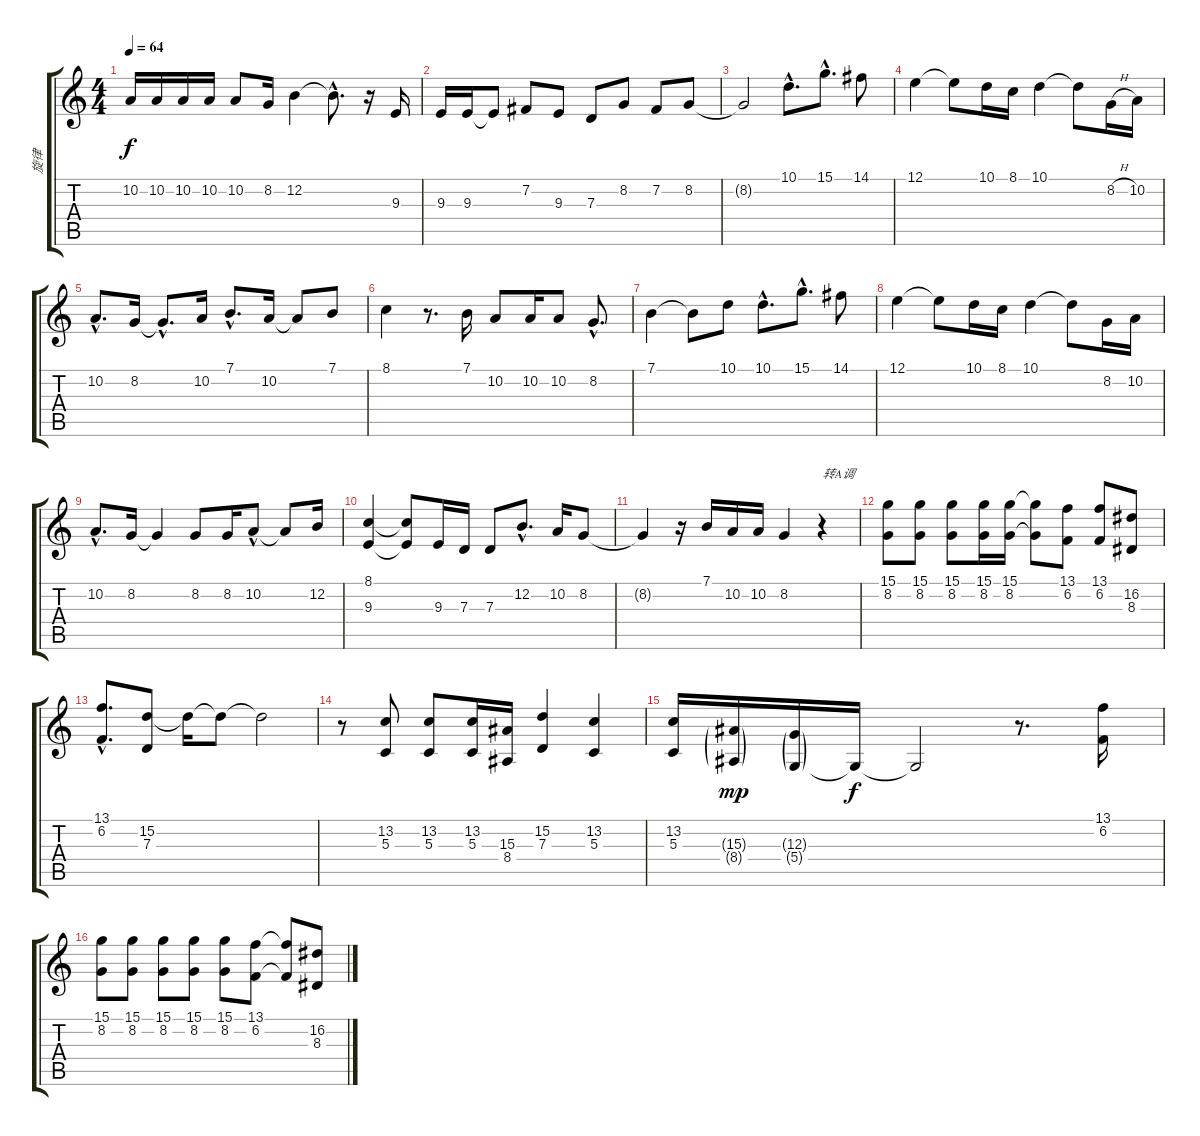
\track ("旋律" "旋律") {instrument honkytonkpiano}
\staff {score tabs}
\tuning (E4 B3 G3 D3 A2 E2) {hide}
\ts (4 4)
\tempo 64
\clef g2
\ks c
10.2.16{dy f} 10.2.16 10.2.16 10.2.16 10.2.8 8.2.16 12.2.4 12.2{hac t}.8{d} r.16 9.3.16 |
9.3.16 9.3.16 9.3{t}.8 7.2.8 9.3.8 7.3.8 8.2.8 7.2.8 8.2.8 |
8.2{t}.2 10.1{hac}.8{d} 15.1{hac}.8{d} 14.1.8 |
12.1.4 12.1{t}.8 10.1.16 8.1.16 10.1.4 10.1{t}.8 8.2{h}.16 10.2.16 |
10.2{hac}.8{d} 8.2.16 8.2{hac t}.8{d} 10.2.16 7.1{hac}.8{d} 10.2.16 10.2{t}.8 7.1.8 |
8.1.4 r.8{d} 7.1.16 10.2.8 10.2.16 10.2.8 8.2{hac}.8{d} |
7.1.4 7.1{t}.8 10.1.8 10.1{hac}.8{d} 15.1{hac}.8{d} 14.1.8 |
12.1.4 12.1{t}.8 10.1.16 8.1.16 10.1.4 10.1{t}.8 8.2.16 10.2.16 |
10.2{hac}.8{d} 8.2.16 8.2{t}.4 8.2.8 8.2.16 10.2{hac}.8 10.2{t}.8 12.2.16 |
(8.1 9.3).4 (8.1{t} 9.3{t}).8 9.3.16 7.3.16 7.3.8 12.2{hac}.8{d} 10.2.16 8.2.8 |
8.2{t}.4 r.16 7.1.16 10.2.16 10.2.16 8.2.4 r.4{txt "转A调"} |
(15.1 8.2).8 (15.1 8.2).8 (15.1 8.2).8 (15.1 8.2).16 (15.1 8.2).16 (15.1{t} 8.2{t}).8 (13.1 6.2).8 (13.1 6.2).8 (16.2 8.3).8 |
(13.1{hac} 6.2{hac}).8{d} (15.2 7.3).8 15.2{t}.16 15.2{t}.8 15.2{t}.2 |
r.8 (13.2 5.3).8 (13.2 5.3).8 (13.2 5.3).16 (15.3 8.4).16 (15.2 7.3).4 (13.2 5.3).4 |
(13.2 5.3).16 (15.3{g} 8.4{g}).16{dy mp} (12.3{g} 5.4{g}).16 5.4{t}.16{dy f} 5.4{t}.2 r.8{d} (13.1 6.2).16 |
(15.1 8.2).8 (15.1 8.2).8 (15.1 8.2).8 (15.1 8.2).8 (15.1 8.2).8 (13.1 6.2).8 (13.1{t} 6.2{t}).8 (16.2 8.3).8
